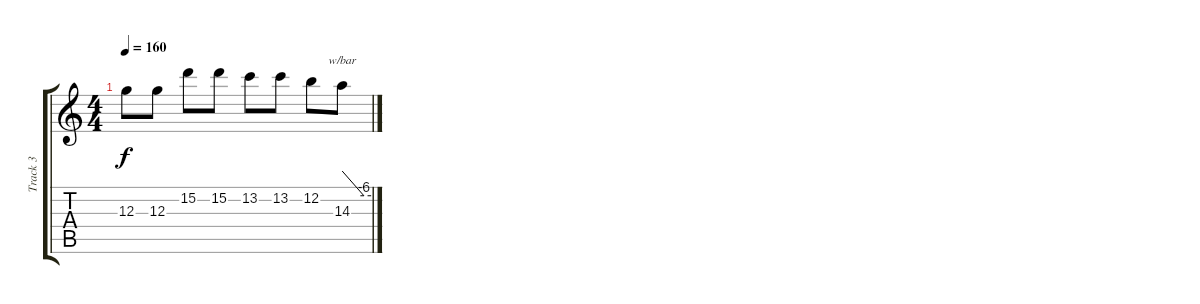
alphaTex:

\track ("Track 3" "Track 3") {instrument overdrivenguitar}
\staff {score tabs}
\tuning (E4 B3 G3 D3 A2 E2) {hide}
\ts (4 4)
\tempo 160
\clef g2
\ks c
12.3.8{dy f} 12.3.8 15.2.8 15.2.8 13.2.8 13.2.8 12.2.8 14.3.8{tbe (custom default 0 0 45 -24 60 -24)}
